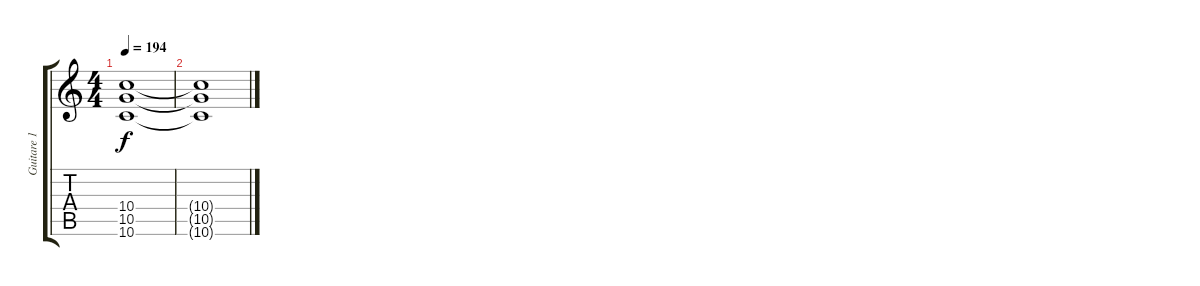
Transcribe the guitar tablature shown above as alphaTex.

\track ("Guitare 1 Dr-D" "Guitare 1 ") {instrument distortionguitar}
\staff {score tabs}
\tuning (E4 B3 G3 D3 A2 D2) {hide}
\ts (4 4)
\tempo 194
\clef g2
\ks c
(10.4{t} 10.5{t} 10.6{t}).1{dy f} |
(10.4{t} 10.5{t} 10.6{t}).1
